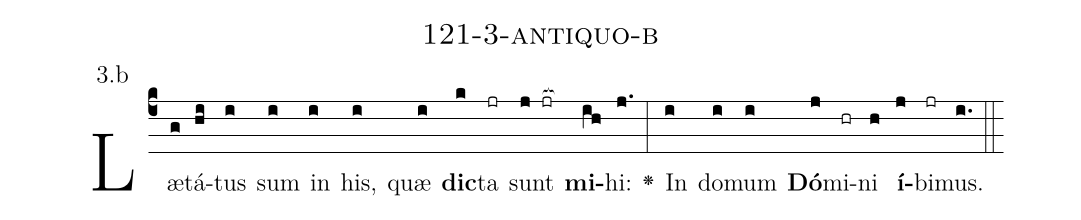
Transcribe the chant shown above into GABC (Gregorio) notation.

name: 121-3-antiquo-b;
annotation: 3.b;
%%
(c4)Læ(g)tá(hi)tus(i) sum(i) in(i) his,(i) quæ(i) <b>dic</b>(k)ta(jr) sunt(j jr[ocb:1{]) <b>mi</b>(ih[ocb:0}])hi:(j.) <v>\greheightstar</v>(:) In(i) do(i)mum(i) <b>Dó</b>(j)mi(hr)ni(h) <b>í</b>(j)bi(jr)mus.(i.) (::)


%E(i) u(i) o(j) u(h) a(j) e.(i.) (::)
